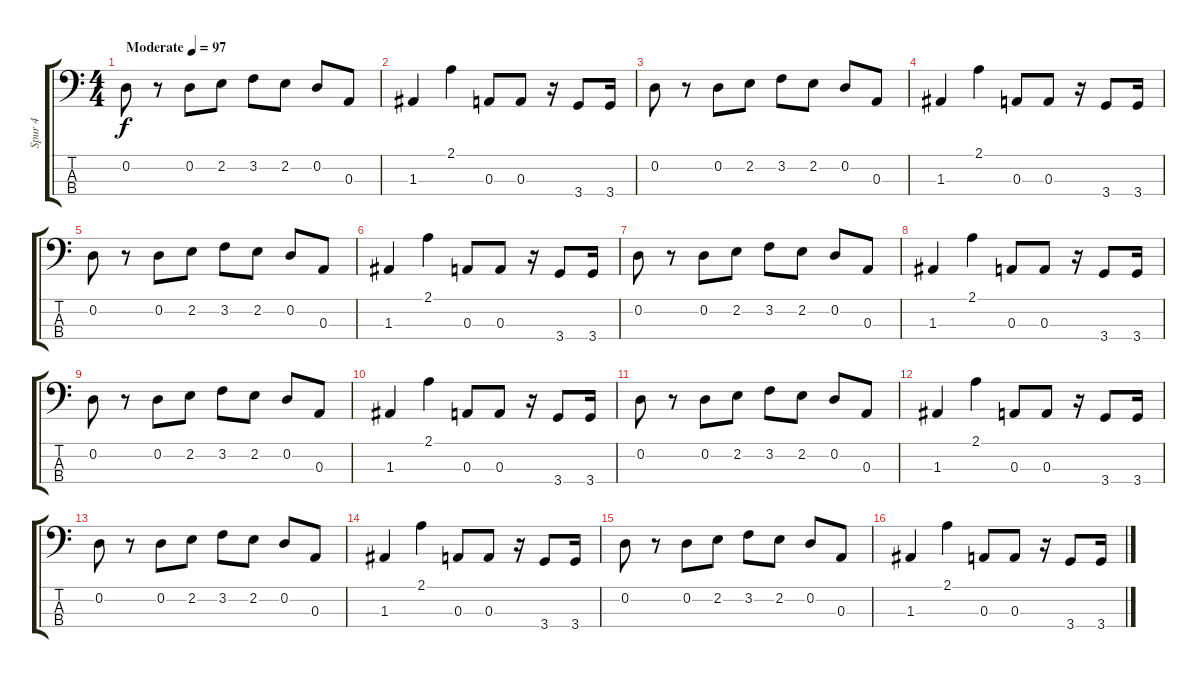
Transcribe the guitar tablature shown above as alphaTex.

\track ("Spur 4" "Spur 4") {instrument synthbass2}
\staff {score tabs}
\tuning (G2 D2 A1 E1) {hide}
\ts (4 4)
\tempo (97 "Moderate")
\clef f4
\ks c
0.2.8{dy f instrument synthbass2} r.8 0.2.8 2.2.8 3.2.8 2.2.8 0.2.8 0.3.8 |
1.3.4 2.1.4 0.3.8 0.3.8 r.16 3.4.8 3.4.16 |
0.2.8 r.8 0.2.8 2.2.8 3.2.8 2.2.8 0.2.8 0.3.8 |
1.3.4 2.1.4 0.3.8 0.3.8 r.16 3.4.8 3.4.16 |
0.2.8 r.8 0.2.8 2.2.8 3.2.8 2.2.8 0.2.8 0.3.8 |
1.3.4 2.1.4 0.3.8 0.3.8 r.16 3.4.8 3.4.16 |
0.2.8 r.8 0.2.8 2.2.8 3.2.8 2.2.8 0.2.8 0.3.8 |
1.3.4 2.1.4 0.3.8 0.3.8 r.16 3.4.8 3.4.16 |
0.2.8 r.8 0.2.8 2.2.8 3.2.8 2.2.8 0.2.8 0.3.8 |
1.3.4 2.1.4 0.3.8 0.3.8 r.16 3.4.8 3.4.16 |
0.2.8 r.8 0.2.8 2.2.8 3.2.8 2.2.8 0.2.8 0.3.8 |
1.3.4 2.1.4 0.3.8 0.3.8 r.16 3.4.8 3.4.16 |
0.2.8 r.8 0.2.8 2.2.8 3.2.8 2.2.8 0.2.8 0.3.8 |
1.3.4 2.1.4 0.3.8 0.3.8 r.16 3.4.8 3.4.16 |
0.2.8 r.8 0.2.8 2.2.8 3.2.8 2.2.8 0.2.8 0.3.8 |
1.3.4 2.1.4 0.3.8 0.3.8 r.16 3.4.8 3.4.16
